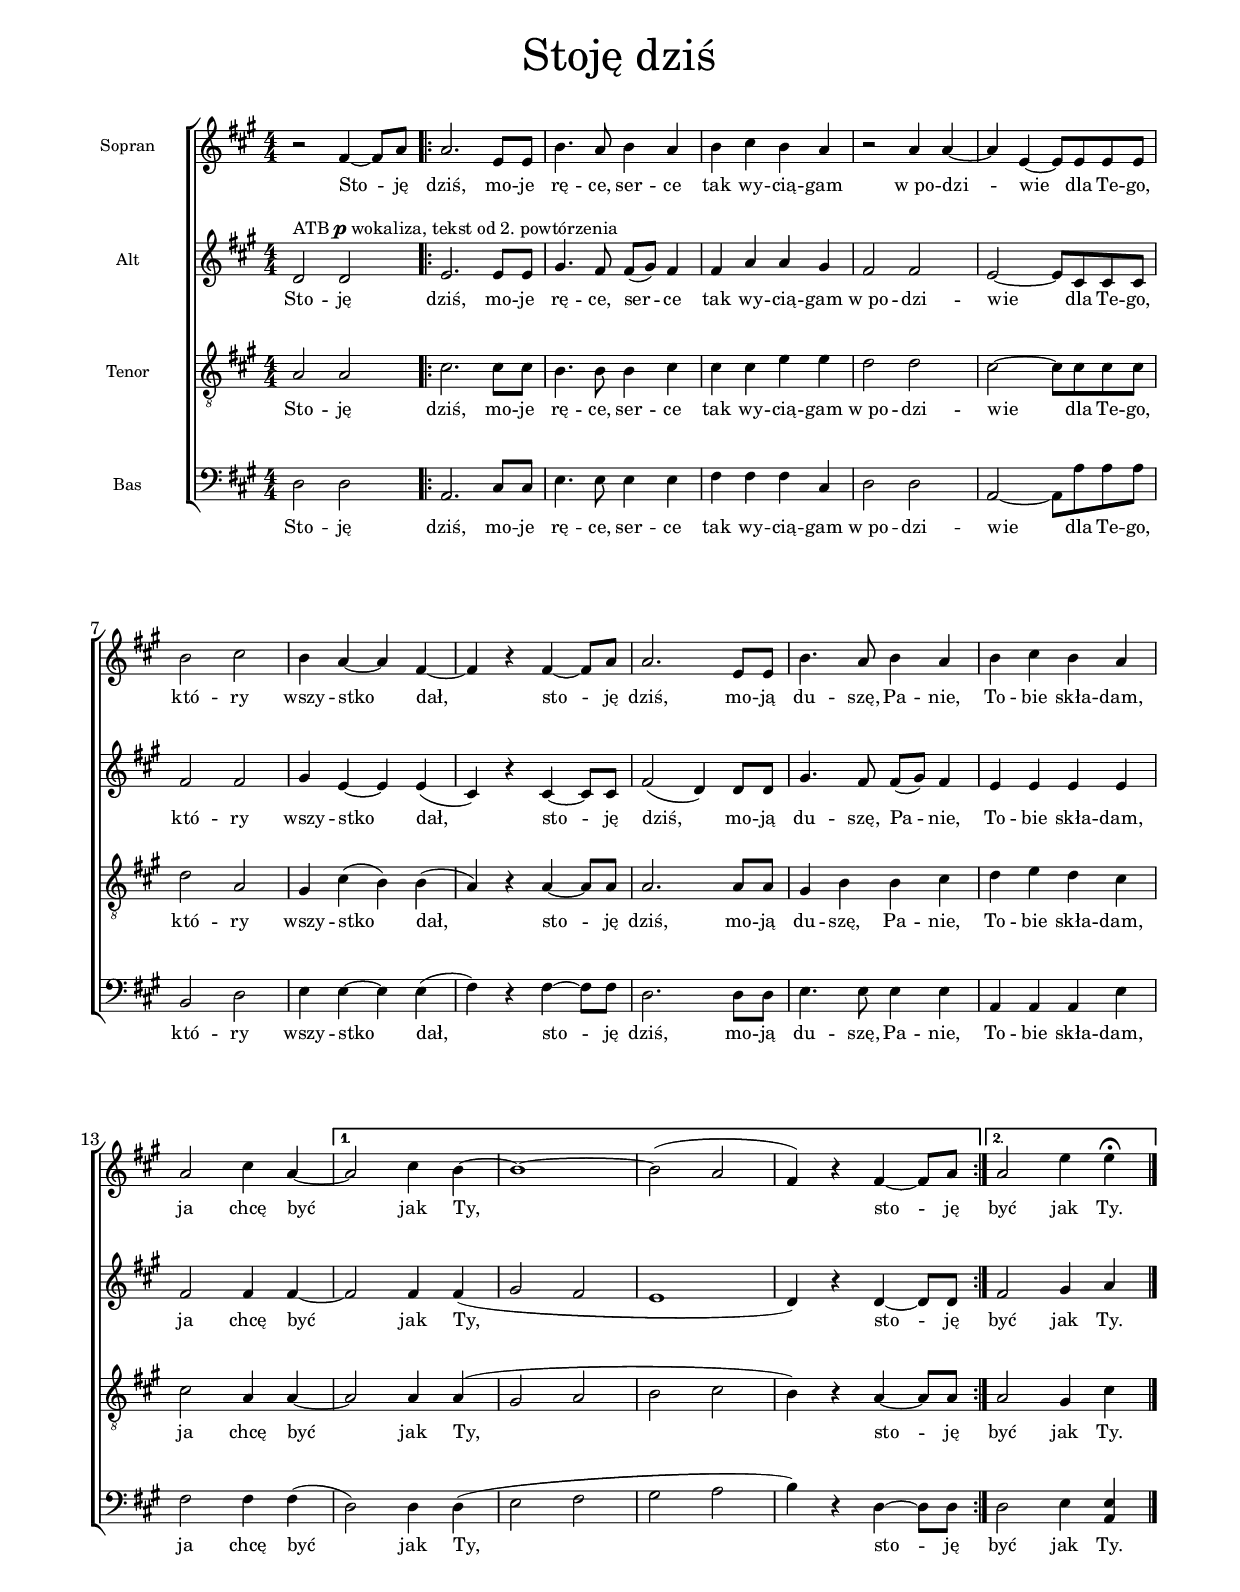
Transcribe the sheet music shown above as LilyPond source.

\version "2.18.2"

\include "../common.ly"

\header {
  title = "Stoję dziś"
}

sopNotes = \relative c' {

%stoje…
r2 fis4~fis8 a
\repeat volta 2 {
a2. e8 e
b'4. a8 b4 a
b cis b a
%w podziwie…
r2 a4 a~
a e~e8 e e e
b'2 cis
b4 a~a fis~fis
%stoje…
r fis~fis8 a
a2. e8 e
b'4. a8 b4 a
b cis b a
%ja chce…
a2 cis4 a~
}
\alternative {
{
a2 cis4 b~b1~b2( a
fis4) r fis~fis8 a
}
{
a2 e'4 e\fermata
}
}

\bar "|."

}

altNotes = \relative c' {

%stoję…
d2^\markup{ATB {\dynamic p} wokaliza, tekst od 2. powtórzenia} d2
e2. e8 e
gis4. fis8 fis( gis) fis4
fis a a gis
%w podziwie
fis2 fis
e2~e8 cis8 cis cis 
fis2 fis 
gis4 e~e e( cis)
%stoję
r cis~cis8 cis
fis2( d4) d8 d
gis4. fis8 fis( gis) fis4
e e e e
%ja
fis2 fis4 fis~
fis2 fis4 fis( 
%ty
gis2 fis
e1 d4)
%stoję
r d~d8 d
%koniec
fis2 gis4 a
}

tenNotes = \relative c' {
%stoję…
a2 a
cis2. cis8 cis 
b4. b8 b4 cis
cis cis e e
%w podziwie
d2 d
cis~cis8 cis cis cis
d2 a
gis4 cis( b) b( a)
%stoję
r a4~a8 a 
a2. a8 a 
gis4 b b cis
d e d cis
%ja
cis2 a4 a~
a2 a4 a(
%ty
gis2 a
b cis
b4) r a~a8 a
%zakonczenie
a2 gis4 cis
}

basNotes = \relative c {

%stoję…
d2 d
a2. cis8 cis
e4. e8 e4 e
fis4 fis fis cis
%w podziwie…
d2 d 
a2~a8 a' a a 
b,2 d
e4 e~e e( 
%stoję…
fis) r fis~fis8 fis
d2. d8 d
e4. e8 e4 e
a, a a e'
%ja…
fis2 fis4 fis(
d2) d4 d( 
%ty
e2 fis 
gis a
b4) r d,~d8 d
%zakonczenie
d2 e4 <<e a,>>

}

lyricsA = \lyricmode {
Sto -- ję dziś, mo -- je rę -- ce, ser -- ce tak wy -- cią -- gam
w_po -- dzi -- wie dla Te -- go, któ -- ry wszy -- stko dał, 
sto -- ję dziś, mo -- ją du -- szę, Pa -- nie, To -- bie skła -- dam,
ja chcę być jak Ty,
sto -- ję być jak Ty.
}

\score {
  <<
    \new ChoirStaff <<
      \new Voice = Sop { 
        \set Staff.instrumentName = "Sopran"
        \time 4/4
        \key a \major 
        \sopNotes }
        \new Lyrics \lyricsto "Sop" \lyricsA
      \new Voice = Alt {
        \set Staff.instrumentName = "Alt"
        \key a \major
        \altNotes }
        \new Lyrics \lyricsto "Alt" \lyricsA
      \new Voice = Ten {
        \set Staff.instrumentName = "Tenor"
        \clef "treble_8"
        \key a \major
        \tenNotes }
        \new Lyrics \lyricsto "Ten" \lyricsA
      \new Voice = Bas {
        \set Staff.instrumentName = "Bas"
        \clef bass
        \key a \major
        \basNotes }
        \new Lyrics \lyricsto "Bas" \lyricsA
    >>
  >>

  \layout { }

}
